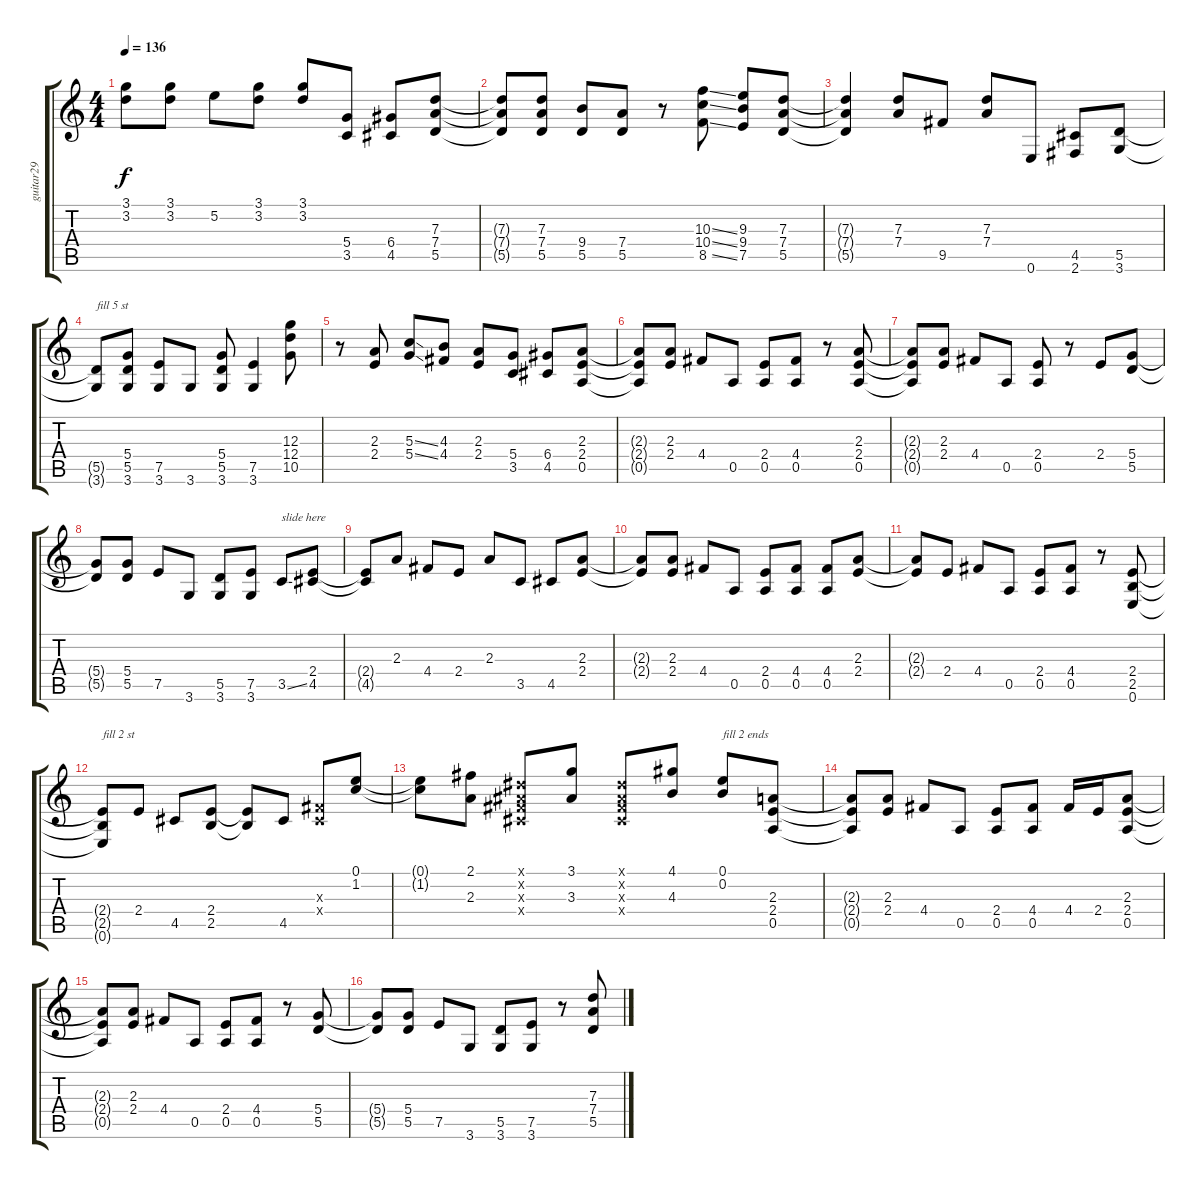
\track ("guitar29" "guitar29") {instrument overdrivenguitar}
\staff {score tabs}
\tuning (E4 B3 G3 D3 A2 E2) {hide}
\ts (4 4)
\tempo 136
\clef g2
\ks c
(3.1 3.2).8{dy f} (3.1 3.2).8 5.2.8 (3.1 3.2).8 (3.1 3.2).8 (5.4 3.5).8 (6.4 4.5).8 (7.3 7.4 5.5).8 |
(7.3{t} 7.4{t} 5.5{t}).8 (7.3 7.4 5.5).8 (9.4 5.5).8 (7.4 5.5).8 r.8 (10.3{ss} 10.4{ss} 8.5{ss}).8 (9.3 9.4 7.5).8 (7.3 7.4 5.5).8 |
(7.3{t} 7.4{t} 5.5{t}).4 (7.3 7.4).8 9.5.8 (7.3 7.4).8 0.6.8 (4.5 2.6).8 (5.5 3.6).8 |
(5.5{t} 3.6{t}).8{txt "fill 5 st"} (5.4 5.5 3.6).8 (7.5 3.6).8 3.6.8 (5.4 5.5 3.6).8 (7.5 3.6).4 (12.3 12.4 10.5).8 |
r.8 (2.3 2.4).8 (5.3{ss} 5.4{ss}).8 (4.3 4.4).8 (2.3 2.4).8 (5.4 3.5).8 (6.4 4.5).8 (2.3 2.4 0.5).8 |
(2.3{t} 2.4{t} 0.5{t}).8 (2.3 2.4).8 4.4.8 0.5.8 (2.4 0.5).8 (4.4 0.5).8 r.8 (2.3 2.4 0.5).8 |
(2.3{t} 2.4{t} 0.5{t}).8 (2.3 2.4).8 4.4.8 0.5.8 (2.4 0.5).8 r.8 2.4.8 (5.4 5.5).8 |
(5.4{t} 5.5{t}).8 (5.4 5.5).8 7.5.8 3.6.8 (5.5 3.6).8 (7.5 3.6).8 3.5{ss}.8{txt "slide here"} (2.4 4.5).8 |
(2.4{t} 4.5{t}).8 2.3.8 4.4.8 2.4.8 2.3.8 3.5.8 4.5.8 (2.3 2.4).8 |
(2.3{t} 2.4{t}).8 (2.3 2.4).8 4.4.8 0.5.8 (2.4 0.5).8 (4.4 0.5).8 (4.4 0.5).8 (2.3 2.4).8 |
(2.3{t} 2.4{t}).8 2.4.8 4.4.8 0.5.8 (2.4 0.5).8 (4.4 0.5).8 r.8 (2.4 2.5 0.6).8 |
(2.4{t} 2.5{t} 0.6{t}).8{txt "fill 2 st"} 2.4.8 4.5.8 (2.4 2.5).8 (2.4{t} 2.5{t}).8 4.5.8 (-1.3{x} -1.4{x}).8 (0.1 1.2).8 |
(0.1{t} 1.2{t}).8 (2.1 2.3).8 (-1.1{x} -1.2{x} -1.3{x} -1.4{x}).8 (3.1 3.3).8 (-1.1{x} -1.2{x} -1.3{x} -1.4{x}).8 (4.1 4.3).8 (0.1 0.2).8{txt "fill 2 ends"} (2.3 2.4 0.5).8 |
(2.3{t} 2.4{t} 0.5{t}).8 (2.3 2.4).8 4.4.8 0.5.8 (2.4 0.5).8 (4.4 0.5).8 4.4.16 2.4.16 (2.3 2.4 0.5).8 |
(2.3{t} 2.4{t} 0.5{t}).8 (2.3 2.4).8 4.4.8 0.5.8 (2.4 0.5).8 (4.4 0.5).8 r.8 (5.4 5.5).8 |
(5.4{t} 5.5{t}).8 (5.4 5.5).8 7.5.8 3.6.8 (5.5 3.6).8 (7.5 3.6).8 r.8 (7.3 7.4 5.5).8
